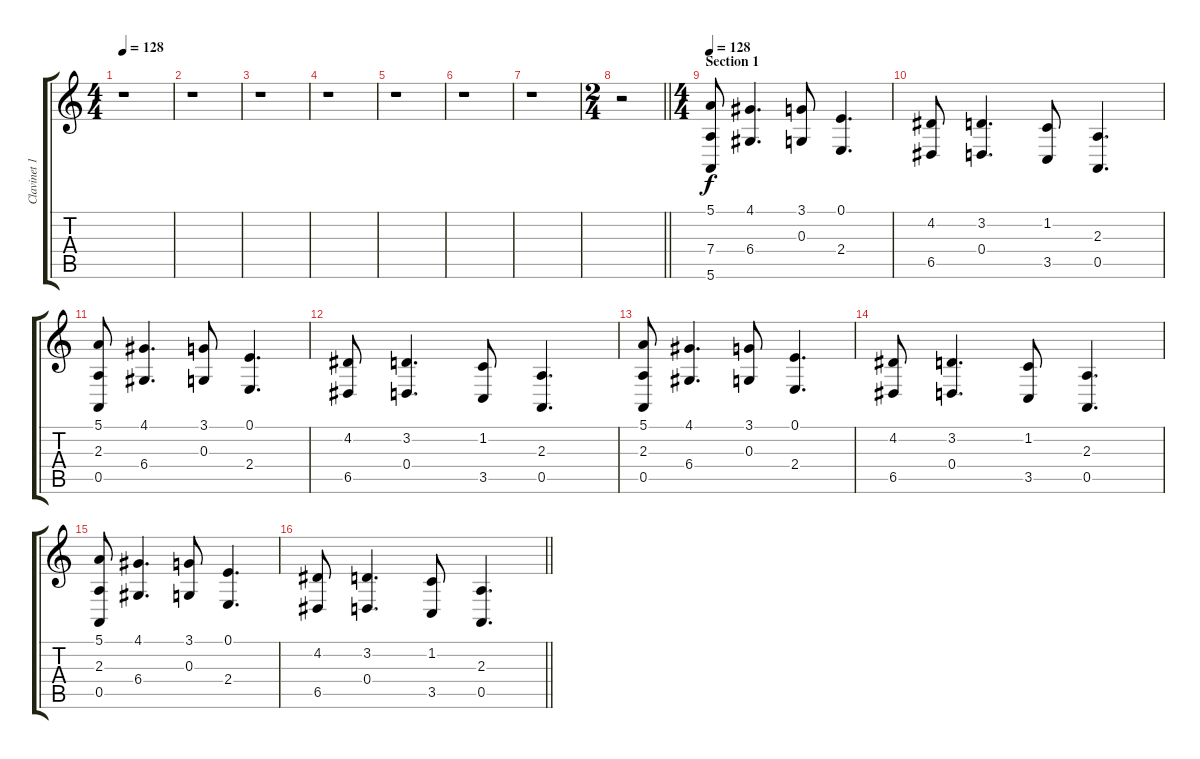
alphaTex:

\track ("Clavinet 1" "Clavinet 1") {instrument clavinet}
\staff {score tabs}
\tuning (E4 B3 G3 D3 A2 E2) {hide}
\ts (4 4)
\tempo 128
\clef g2
\ks c
r.1{dy f} |
r.1 |
r.1 |
r.1 |
r.1 |
r.1 |
r.1 |
\ts (2 4)
\barLineRight lightlight
r.2 |
\ts (4 4)
\section ("" "Section 1")
\tempo 128
(5.1 7.4 5.6).8 (4.1 6.4).4{d} (3.1 0.3).8 (0.1 2.4).4{d} |
(4.2 6.5).8 (3.2 0.4).4{d} (1.2 3.5).8 (2.3 0.5).4{d} |
(5.1 2.3 0.5).8 (4.1 6.4).4{d} (3.1 0.3).8 (0.1 2.4).4{d} |
(4.2 6.5).8 (3.2 0.4).4{d} (1.2 3.5).8 (2.3 0.5).4{d} |
(5.1 2.3 0.5).8 (4.1 6.4).4{d} (3.1 0.3).8 (0.1 2.4).4{d} |
(4.2 6.5).8 (3.2 0.4).4{d} (1.2 3.5).8 (2.3 0.5).4{d} |
(5.1 2.3 0.5).8 (4.1 6.4).4{d} (3.1 0.3).8 (0.1 2.4).4{d} |
\barLineRight lightlight
(4.2 6.5).8 (3.2 0.4).4{d} (1.2 3.5).8 (2.3 0.5).4{d}
